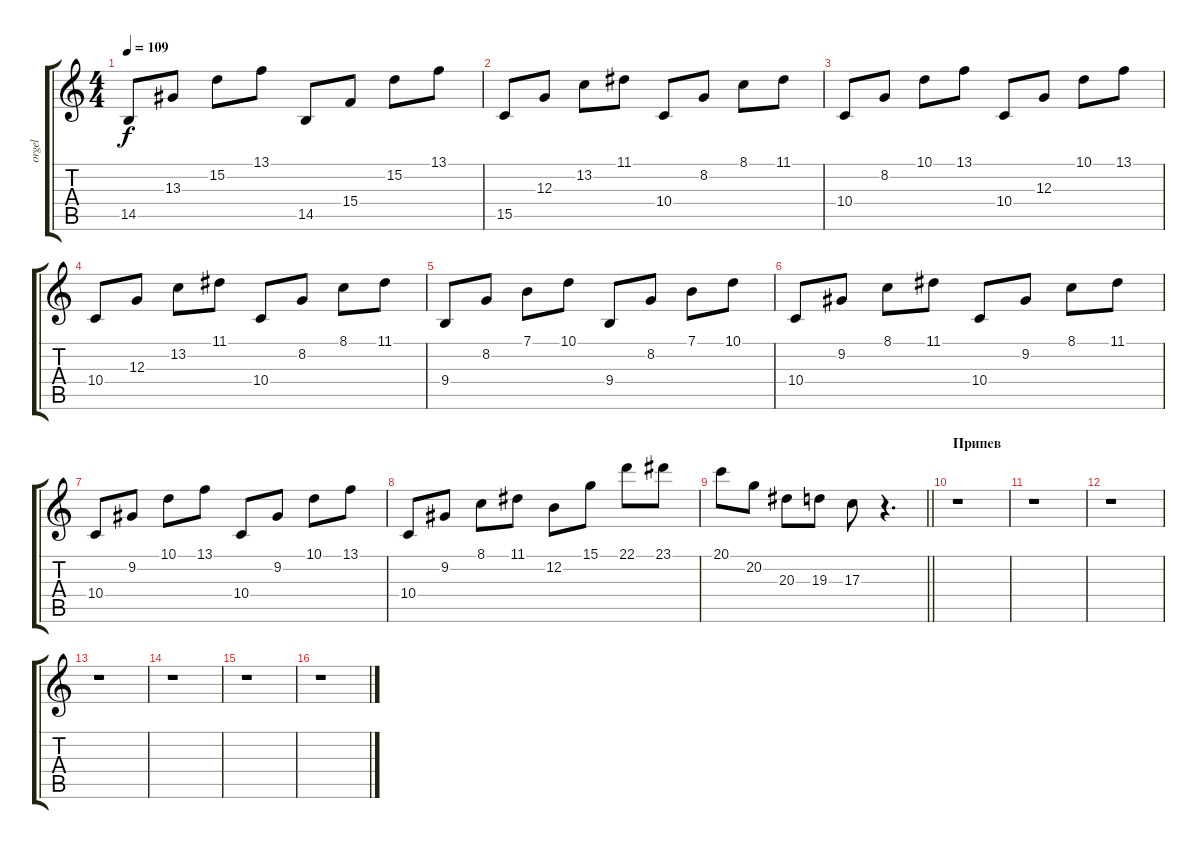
\track ("orgel" "orgel") {instrument musicbox}
\staff {score tabs}
\tuning (E4 B3 G3 D3 A2 E2) {hide}
\ts (4 4)
\tempo 109
\clef g2
\ks c
14.5.8{dy f} 13.3.8 15.2.8 13.1.8 14.5.8 15.4.8 15.2.8 13.1.8 |
15.5.8 12.3.8 13.2.8 11.1.8 10.4.8 8.2.8 8.1.8 11.1.8 |
10.4.8 8.2.8 10.1.8 13.1.8 10.4.8 12.3.8 10.1.8 13.1.8 |
10.4.8 12.3.8 13.2.8 11.1.8 10.4.8 8.2.8 8.1.8 11.1.8 |
9.4.8 8.2.8 7.1.8 10.1.8 9.4.8 8.2.8 7.1.8 10.1.8 |
10.4.8 9.2.8 8.1.8 11.1.8 10.4.8 9.2.8 8.1.8 11.1.8 |
10.4.8 9.2.8 10.1.8 13.1.8 10.4.8 9.2.8 10.1.8 13.1.8 |
10.4.8 9.2.8 8.1.8 11.1.8 12.2.8 15.1.8 22.1.8 23.1.8 |
\barLineRight lightlight
20.1.8 20.2.8 20.3.8 19.3.8 17.3.8 r.4{d} |
\section ("" "Припев")
r.1 |
r.1 |
r.1 |
r.1 |
r.1 |
r.1 |
r.1
